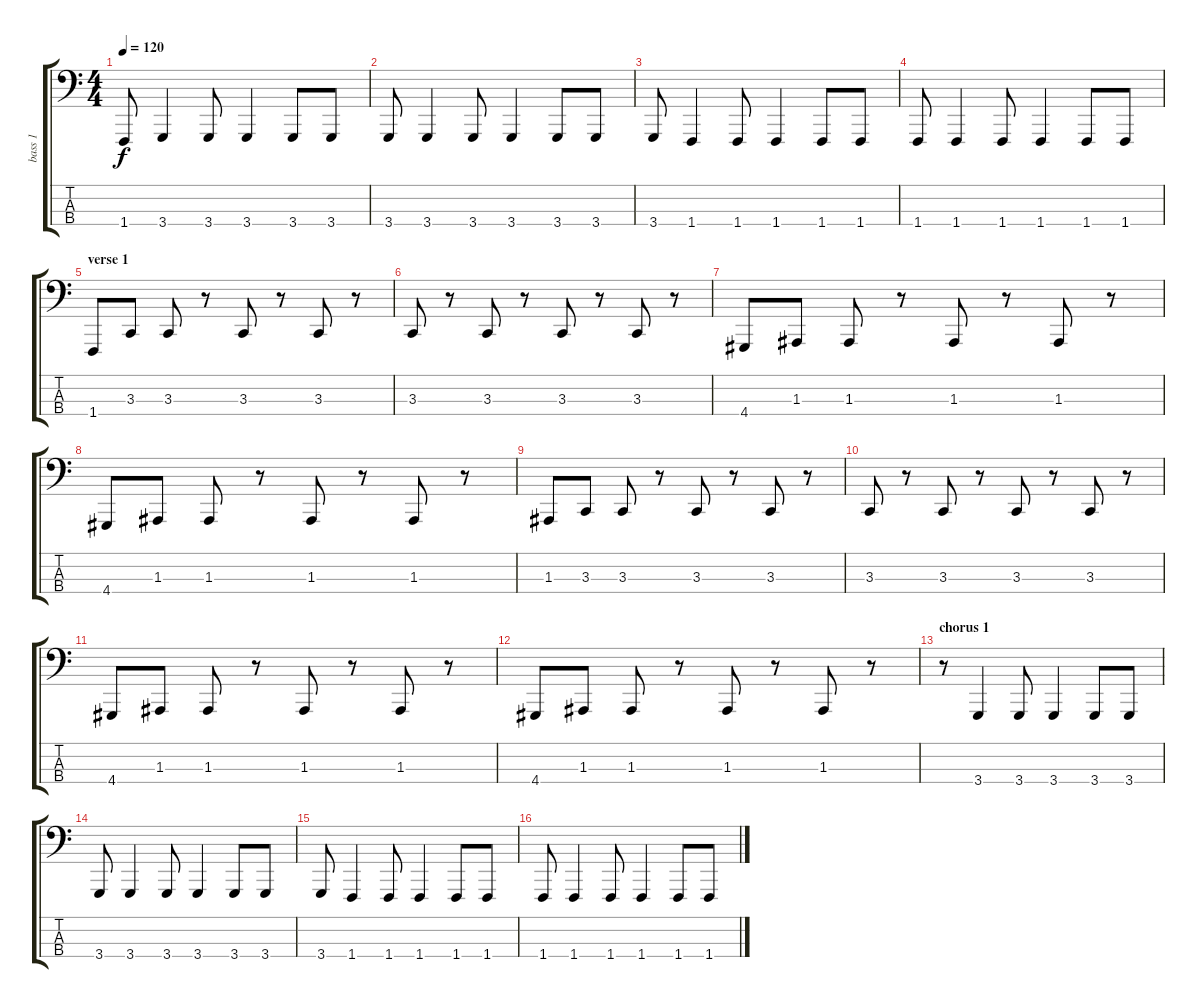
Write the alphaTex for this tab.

\track ("bass 1" "bass 1") {instrument lead8bassandlead}
\staff {score tabs}
\tuning (G2 D2 A1 E1) {hide}
\ts (4 4)
\tempo 120
\clef f4
\ks c
1.4.8{dy f} 3.4.4 3.4.8 3.4.4 3.4.8 3.4.8 |
3.4.8 3.4.4 3.4.8 3.4.4 3.4.8 3.4.8 |
3.4.8 1.4.4 1.4.8 1.4.4 1.4.8 1.4.8 |
1.4.8 1.4.4 1.4.8 1.4.4 1.4.8 1.4.8 |
\section ("" "verse 1")
1.4.8 3.3.8 3.3.8 r.8 3.3.8 r.8 3.3.8 r.8 |
3.3.8 r.8 3.3.8 r.8 3.3.8 r.8 3.3.8 r.8 |
4.4.8 1.3.8 1.3.8 r.8 1.3.8 r.8 1.3.8 r.8 |
4.4.8 1.3.8 1.3.8 r.8 1.3.8 r.8 1.3.8 r.8 |
1.3.8 3.3.8 3.3.8 r.8 3.3.8 r.8 3.3.8 r.8 |
3.3.8 r.8 3.3.8 r.8 3.3.8 r.8 3.3.8 r.8 |
4.4.8 1.3.8 1.3.8 r.8 1.3.8 r.8 1.3.8 r.8 |
4.4.8 1.3.8 1.3.8 r.8 1.3.8 r.8 1.3.8 r.8 |
\section ("" "chorus 1")
r.8 3.4.4 3.4.8 3.4.4 3.4.8 3.4.8 |
3.4.8 3.4.4 3.4.8 3.4.4 3.4.8 3.4.8 |
3.4.8 1.4.4 1.4.8 1.4.4 1.4.8 1.4.8 |
1.4.8 1.4.4 1.4.8 1.4.4 1.4.8 1.4.8
